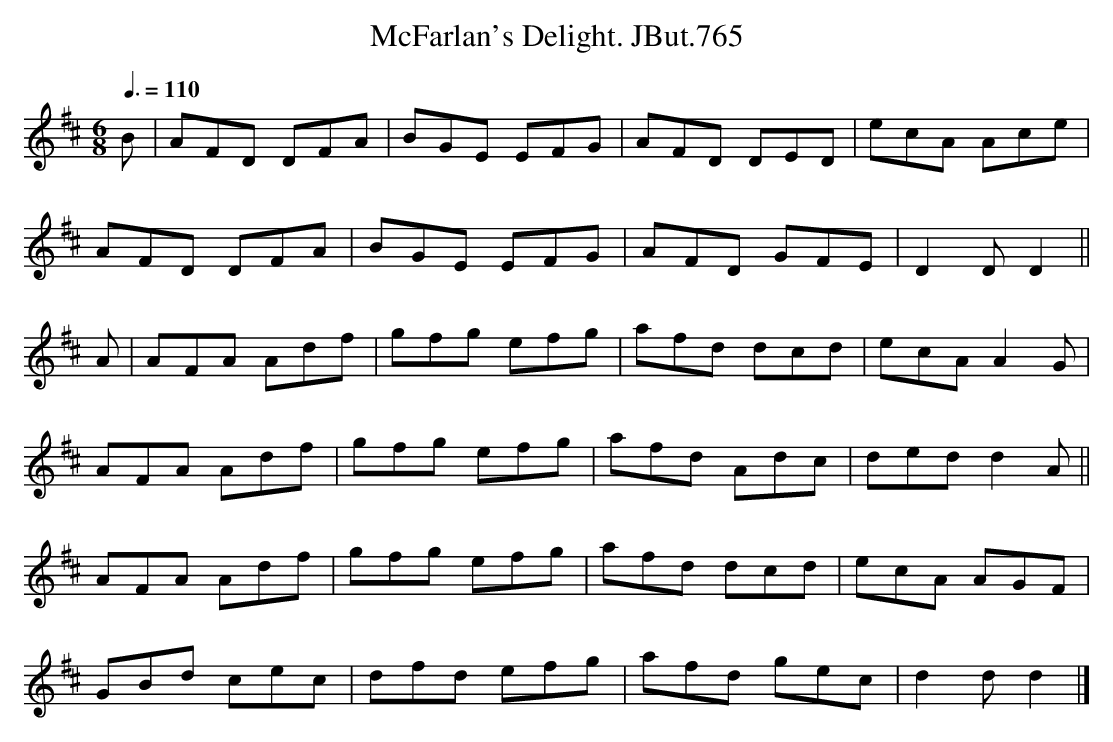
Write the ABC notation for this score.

X:1
T:McFarlan's Delight. JBut.765
M:6/8
L:1/8
Q:3/8=110
K:D
B|AFD DFA|BGE EFG|AFD DED|ecA Ace|
AFD DFA|BGE EFG|AFD GFE|D2D D2||
A|AFA Adf|gfg efg|afd dcd|ecA A2G|
AFA Adf|gfg efg|afd Adc|ded d2 A||
AFA Adf|gfg efg|afd dcd|ecA AGF|
GBd cec|dfd efg|afd gec|d2d d2|]
